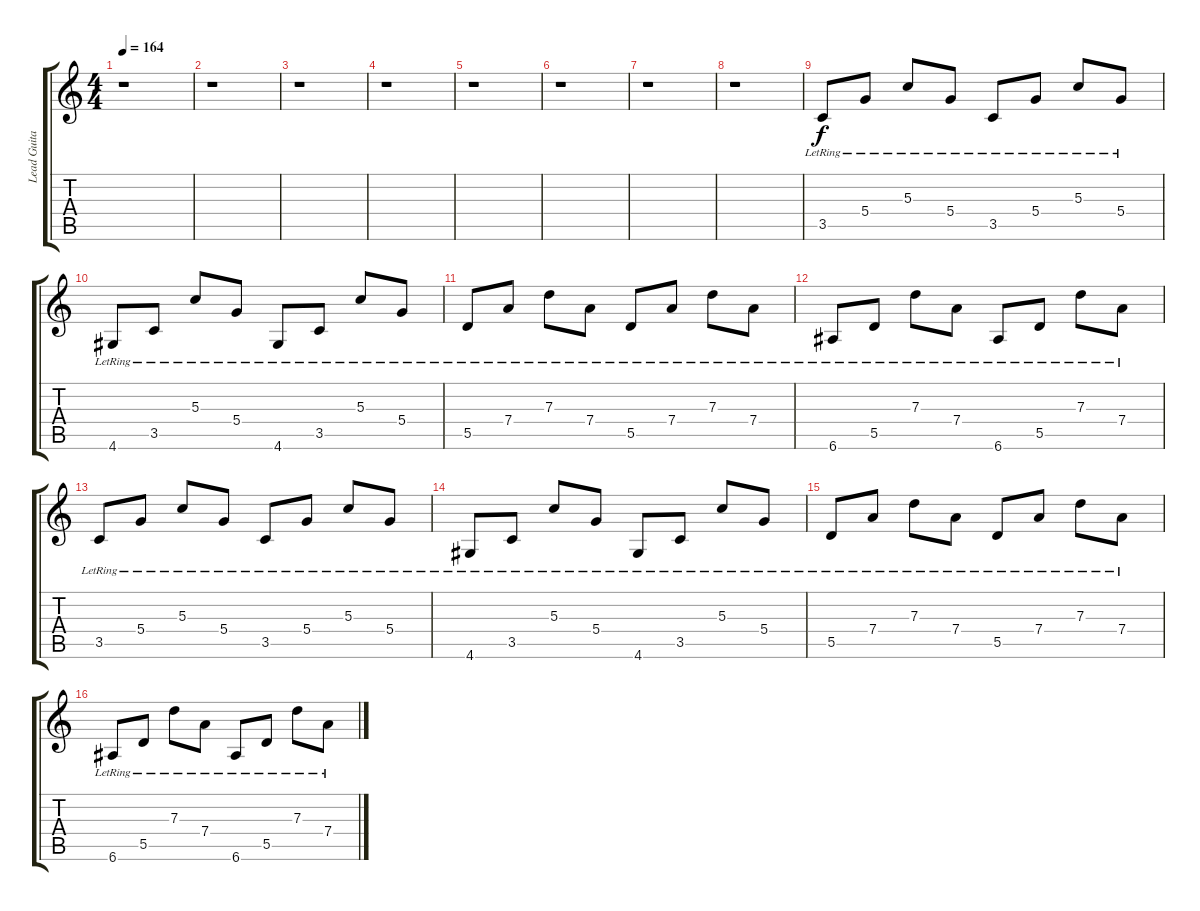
\track ("Lead Guitar" "Lead Guita") {instrument distortionguitar}
\staff {score tabs}
\tuning (E4 B3 G3 D3 A2 E2) {hide}
\ts (4 4)
\tempo 164
\clef g2
\ks c
r.1{dy f instrument distortionguitar} |
r.1 |
r.1 |
r.1 |
r.1 |
r.1 |
r.1 |
r.1 |
3.5{lr}.8 5.4{lr}.8 5.3{lr}.8 5.4{lr}.8 3.5{lr}.8 5.4{lr}.8 5.3{lr}.8 5.4{lr}.8 |
4.6{lr}.8 3.5{lr}.8 5.3{lr}.8 5.4{lr}.8 4.6{lr}.8 3.5{lr}.8 5.3{lr}.8 5.4{lr}.8 |
5.5{lr}.8 7.4{lr}.8 7.3{lr}.8 7.4{lr}.8 5.5{lr}.8 7.4{lr}.8 7.3{lr}.8 7.4{lr}.8 |
6.6{lr}.8 5.5{lr}.8 7.3{lr}.8 7.4{lr}.8 6.6{lr}.8 5.5{lr}.8 7.3{lr}.8 7.4{lr}.8 |
3.5{lr}.8 5.4{lr}.8 5.3{lr}.8 5.4{lr}.8 3.5{lr}.8 5.4{lr}.8 5.3{lr}.8 5.4{lr}.8 |
4.6{lr}.8 3.5{lr}.8 5.3{lr}.8 5.4{lr}.8 4.6{lr}.8 3.5{lr}.8 5.3{lr}.8 5.4{lr}.8 |
5.5{lr}.8 7.4{lr}.8 7.3{lr}.8 7.4{lr}.8 5.5{lr}.8 7.4{lr}.8 7.3{lr}.8 7.4{lr}.8 |
6.6{lr}.8 5.5{lr}.8 7.3{lr}.8 7.4{lr}.8 6.6{lr}.8 5.5{lr}.8 7.3{lr}.8 7.4{lr}.8
